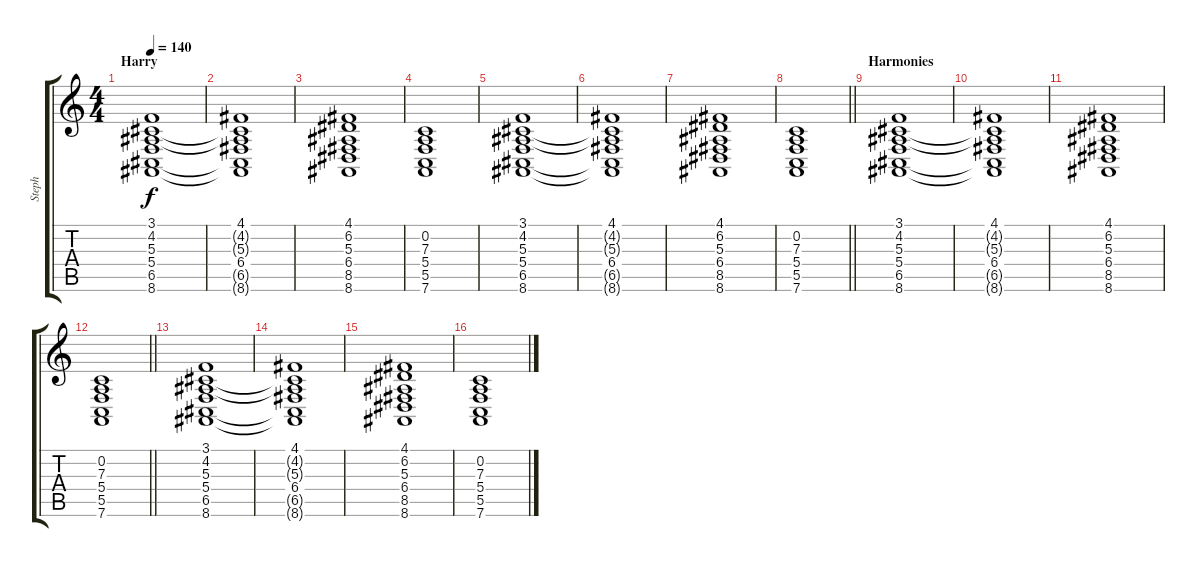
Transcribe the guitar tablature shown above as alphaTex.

\track ("Steph" "Steph") {instrument acousticgrandpiano}
\staff {score tabs}
\tuning (D4 A3 F3 C3 G2 D2) {hide}
\ts (4 4)
\section ("" "Harry")
\tempo 140
\clef g2
\ks c
(3.1 4.2 5.3 5.4 6.5 8.6).1{dy f} |
(4.1 4.2{t} 5.3{t} 6.4 6.5{t} 8.6{t}).1 |
(4.1 6.2 5.3 6.4 8.5 8.6).1 |
(0.2 7.3 5.4 5.5 7.6).1 |
(3.1 4.2 5.3 5.4 6.5 8.6).1 |
(4.1 4.2{t} 5.3{t} 6.4 6.5{t} 8.6{t}).1 |
(4.1 6.2 5.3 6.4 8.5 8.6).1 |
\barLineRight lightlight
(0.2 7.3 5.4 5.5 7.6).1 |
\section ("" "Harmonies")
(3.1 4.2 5.3 5.4 6.5 8.6).1 |
(4.1 4.2{t} 5.3{t} 6.4 6.5{t} 8.6{t}).1 |
(4.1 6.2 5.3 6.4 8.5 8.6).1 |
\barLineRight lightlight
(0.2 7.3 5.4 5.5 7.6).1 |
(3.1 4.2 5.3 5.4 6.5 8.6).1 |
(4.1 4.2{t} 5.3{t} 6.4 6.5{t} 8.6{t}).1 |
(4.1 6.2 5.3 6.4 8.5 8.6).1 |
(0.2 7.3 5.4 5.5 7.6).1
